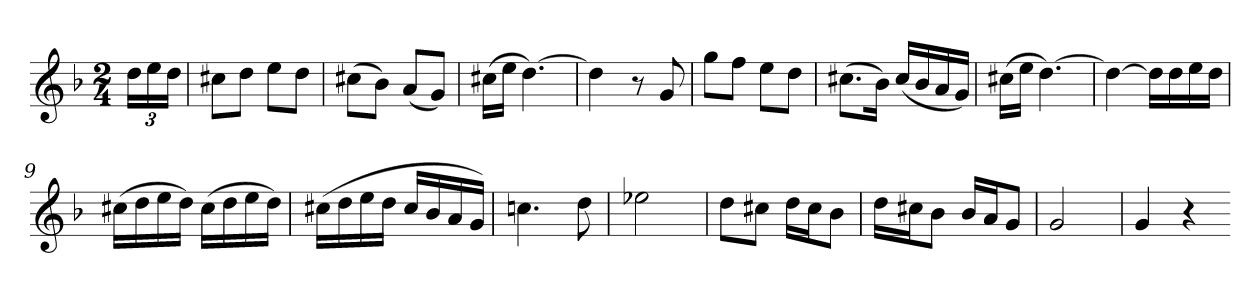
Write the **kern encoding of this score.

**kern
*part1
*staff1
*clefG2
*k[b-]
*G:dor
*M2/4
=
24ddLL
24ee
24ddJJ
=1
8cc#XL
8ddJ
8eeL
8ddJ
=2
(8cc#XL
8b-J)
(8aL
8gJ)
=3
(16cc#XLL
16eeJJ
[4.dd)
=4
4dd]
8r
8g
=5
8ggL
8ffJ
8eeL
8ddJ
=6
(8.cc#XL
16b-Jk)
(16cc#LL
16b-
16a
16gJJ)
=7
(16cc#XLL
16eeJJ
[4.dd)
=8
4dd_
16ddLL]
16dd
16ee
16ddJJ
=9
(16cc#XLL
16dd
16ee
16ddJJ)
(16cc#LL
16dd
16ee
16ddJJ)
=10
(16cc#XLL
16dd
16ee
16ddJJ
16cc#LL
16b-
16a
16gJJ)
=11
4.ccn
8dd
=12
2ee-X
=13
8ddL
8cc#XJ
16ddLL
16cc#J
8b-J
=14
16ddLL
16cc#XJ
8b-J
16b-LL
16aJ
8gJ
=15
2g
=16
4g
4r
=-
*-
